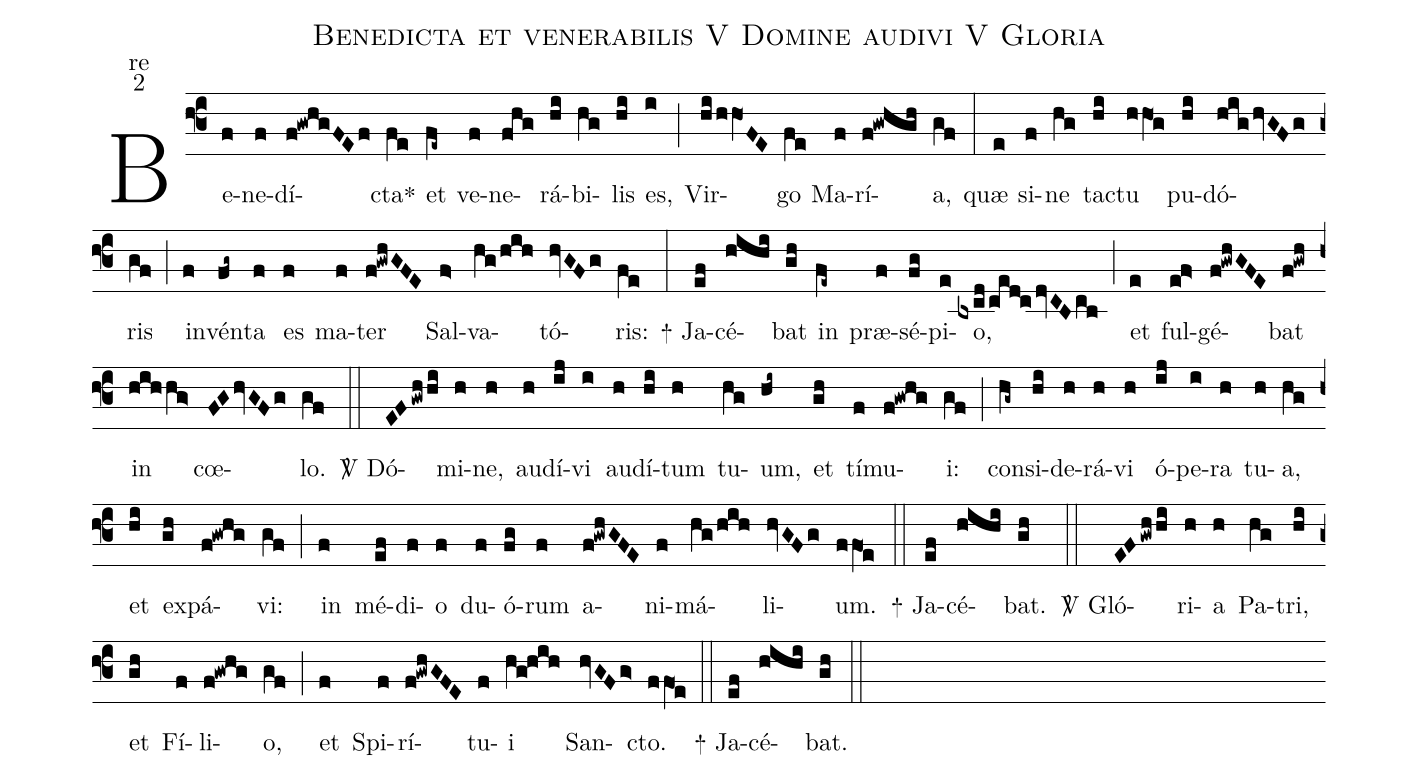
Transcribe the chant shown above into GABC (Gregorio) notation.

name:Benedicta et venerabilis V Domine audivi V Gloria;
office-part:re;
mode:2;
%%
(f3) Be(f)ne(f)dí(f!gwhgFEf)cta<sp>*</sp>(fe) et(fe~) ve(f)ne(fhg)rá(hi)bi(hg)lis(hi) es,(i) (;)
Vir(hi/hhO1FE)go(fe) Ma(f)rí(f!gwhgh)a,(gf) (:)
quæ(e) si(f)ne(hg) tac(hi)tu(hhO1g) pu(hi)dó(highvGFg)ris(gf) (;)
in(f)vén(fg~)ta(f) es(f) ma(f)ter(f!gwhGFE) Sal(f>)va(hg/hih)tó(hvGFg)ris:(fe) (:)
<sp>+</sp> Ja(ef)cé(hihi)bat(gh) in(fe~) præ(f)sé(fg)pi(e)o,(bxcd/ced!cdvCBcb) (;)
et(e) ful(ef>)gé(f!gwhGFE)bat(f!gwh) in(hihhg>) cœ(FGhvGFg)lo.(gf) (::)
<sp>V/</sp> Dó(EFgwhhi)mi(h)ne,(h) au(h)dí(ij)vi(i) au(h)dí(hi)tum(h) tu(hg)um,(hi~) et(gh) tí(f)mu(f!gwhg)i:(gf) (;)
con(hg~)si(hi)de(h)rá(h)vi(h) ó(ij)pe(i)ra(h) tu(h)a,(hg) et(hi) ex(gh)pá(f!gwhg)vi:(gf) (;)
in(f) mé(ef)di(f)o(f) du(f)ó(fg)rum(f) a(f!gwhGFE)ni(f)má(hg/hih)li(hvGFg)um.(ffO1e) (::)
<sp>+</sp> Ja(ef)cé(hihi)bat.(gh) (::)
<sp>V/</sp> Gló(EFgwhhi)ri(h)a(h) Pa(hg)tri,(hi) et(gh) Fí(f)li(f!gwhg)o,(gf) (;)
et(f) Spi(f)rí(f!gwhGFE)tu(f)i(hg@hih) San(hvGFg>)cto.(ffO1!e) (::)
<sp>+</sp> Ja(ef)cé(hihi)bat.(gh) (::)
